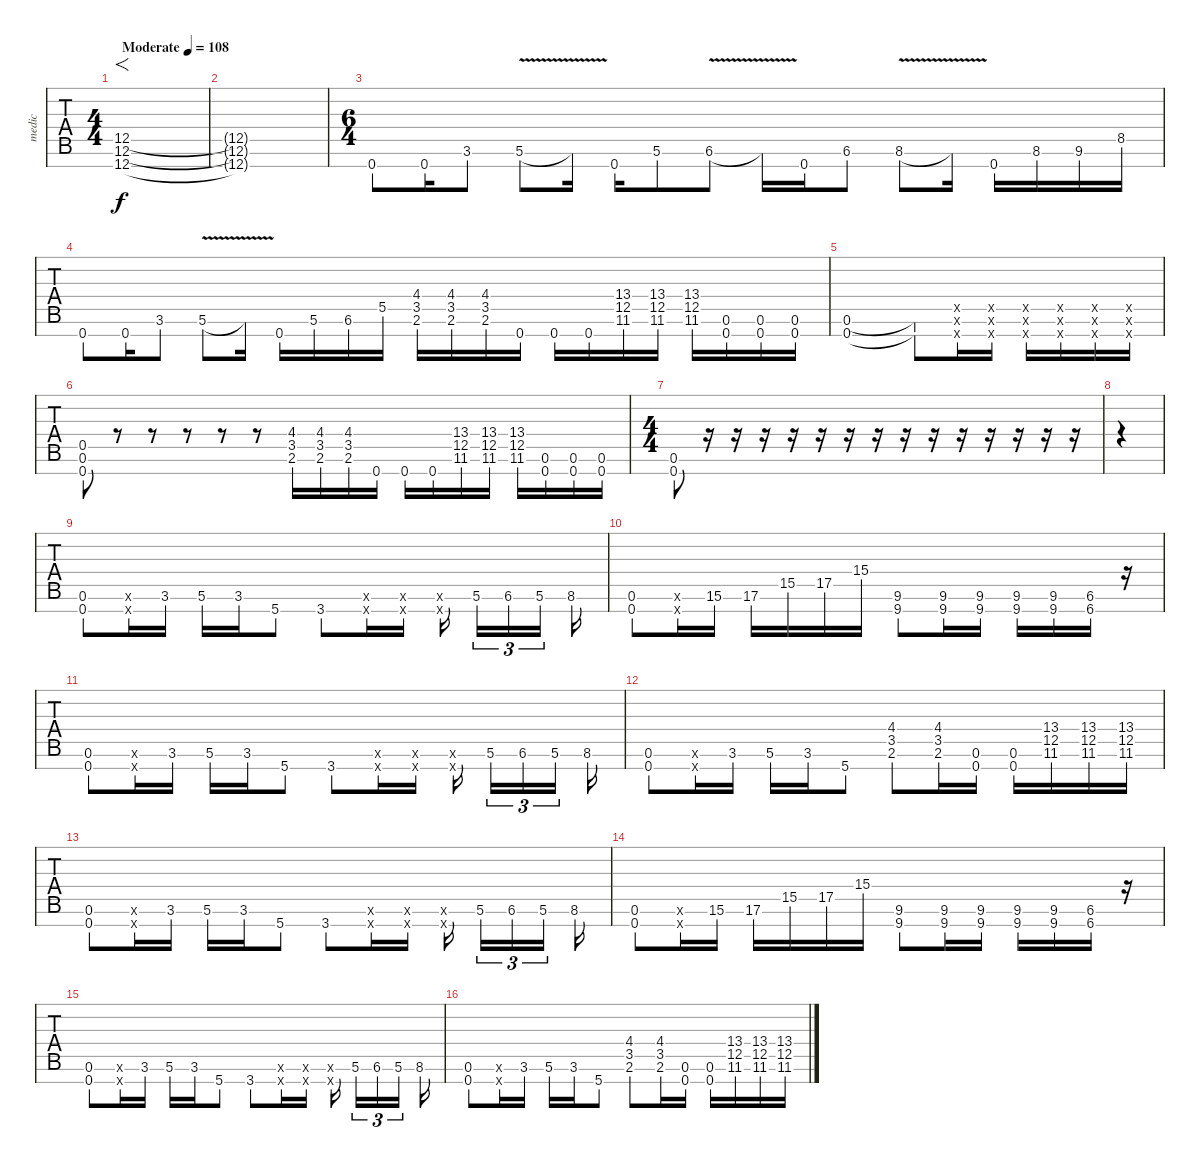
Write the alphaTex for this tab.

\track ("medic" "medic") {instrument overdrivenguitar}
\staff {tabs}
\tuning (E4 A3 Gb3 D3 A2 E2 A1) {hide}
\ts (4 4)
\tempo (108 "Moderate")
\clef f4
\ks c
(12.5 12.6 12.7).1{f dy f instrument overdrivenguitar} |
(12.5{t} 12.6{t} 12.7{t}).1 |
\ts (6 4)
0.7.8 0.7.16 3.6.8 5.6{v}.8 5.6{t}.16 0.7.16 5.6.8 6.6{v}.8 6.6{t}.16 0.7.16 6.6.8 8.6{v}.8 8.6{t}.16 0.7.16 8.6.16 9.6.16 8.5.16 |
0.7.8 0.7.16 3.6.8 5.6{v}.8 5.6{t}.16 0.7.16 5.6.16 6.6.16 5.5.16 (4.4 3.5 2.6).16 (4.4 3.5 2.6).16 (4.4 3.5 2.6).16 0.7.16 0.7.16 0.7.16 (13.4 12.5 11.6).16 (13.4 12.5 11.6).16 (13.4 12.5 11.6).16 (0.6 0.7).16 (0.6 0.7).16 (0.6 0.7).16 |
(0.6 0.7).1 (0.6{t} 0.7{t}).8 (0.5{x} 0.6{x} 0.7{x}).16 (0.5{x} 0.6{x} 0.7{x}).16 (0.5{x} 0.6{x} 0.7{x}).16 (0.5{x} 0.6{x} 0.7{x}).16 (0.5{x} 0.6{x} 0.7{x}).16 (0.5{x} 0.6{x} 0.7{x}).16 |
(0.5 0.6 0.7).8 r.8 r.8 r.8 r.8 r.8 (4.4 3.5 2.6).16 (4.4 3.5 2.6).16 (4.4 3.5 2.6).16 0.7.16 0.7.16 0.7.16 (13.4 12.5 11.6).16 (13.4 12.5 11.6).16 (13.4 12.5 11.6).16 (0.6 0.7).16 (0.6 0.7).16 (0.6 0.7).16 |
\ts (4 4)
(0.6 0.7).8 r.16 r.16 r.16 r.16 r.16 r.16 r.16 r.16 r.16 r.16 r.16 r.16 r.16 r.16 |
|
(0.6 0.7).8 (0.6{x} 0.7{x}).16 3.6.16 5.6.16 3.6.16 5.7.8 3.7.8 (0.6{x} 3.7{x}).16 (0.6{x} 3.7{x}).16 (0.6{x} 3.7{x}).16{beam splitsecondary} 5.6.16{tu (3 2)} 6.6.16{tu (3 2)} 5.6.16{tu (3 2) beam splitsecondary} 8.6.16 |
(0.6 0.7).8 (0.6{x} 0.7{x}).16 15.6.16 17.6.16 15.5.16 17.5.16 15.4.16 (9.6 9.7).8 (9.6 9.7).16 (9.6 9.7).16 (9.6 9.7).16 (9.6 9.7).16 (6.6 6.7).16 r.16 |
(0.6 0.7).8 (0.6{x} 0.7{x}).16 3.6.16 5.6.16 3.6.16 5.7.8 3.7.8 (0.6{x} 3.7{x}).16 (0.6{x} 3.7{x}).16 (0.6{x} 3.7{x}).16{beam splitsecondary} 5.6.16{tu (3 2)} 6.6.16{tu (3 2)} 5.6.16{tu (3 2) beam splitsecondary} 8.6.16 |
(0.6 0.7).8 (0.6{x} 0.7{x}).16 3.6.16 5.6.16 3.6.16 5.7.8 (4.4 3.5 2.6).8 (4.4 3.5 2.6).16 (0.6 0.7).16 (0.6 0.7).16 (13.4 12.5 11.6).16 (13.4 12.5 11.6).16 (13.4 12.5 11.6).16 |
(0.6 0.7).8 (0.6{x} 0.7{x}).16 3.6.16 5.6.16 3.6.16 5.7.8 3.7.8 (0.6{x} 3.7{x}).16 (0.6{x} 3.7{x}).16 (0.6{x} 3.7{x}).16{beam splitsecondary} 5.6.16{tu (3 2)} 6.6.16{tu (3 2)} 5.6.16{tu (3 2) beam splitsecondary} 8.6.16 |
(0.6 0.7).8 (0.6{x} 0.7{x}).16 15.6.16 17.6.16 15.5.16 17.5.16 15.4.16 (9.6 9.7).8 (9.6 9.7).16 (9.6 9.7).16 (9.6 9.7).16 (9.6 9.7).16 (6.6 6.7).16 r.16 |
(0.6 0.7).8 (0.6{x} 0.7{x}).16 3.6.16 5.6.16 3.6.16 5.7.8 3.7.8 (0.6{x} 3.7{x}).16 (0.6{x} 3.7{x}).16 (0.6{x} 3.7{x}).16{beam splitsecondary} 5.6.16{tu (3 2)} 6.6.16{tu (3 2)} 5.6.16{tu (3 2) beam splitsecondary} 8.6.16 |
(0.6 0.7).8 (0.6{x} 0.7{x}).16 3.6.16 5.6.16 3.6.16 5.7.8 (4.4 3.5 2.6).8 (4.4 3.5 2.6).16 (0.6 0.7).16 (0.6 0.7).16 (13.4 12.5 11.6).16 (13.4 12.5 11.6).16 (13.4 12.5 11.6).16
